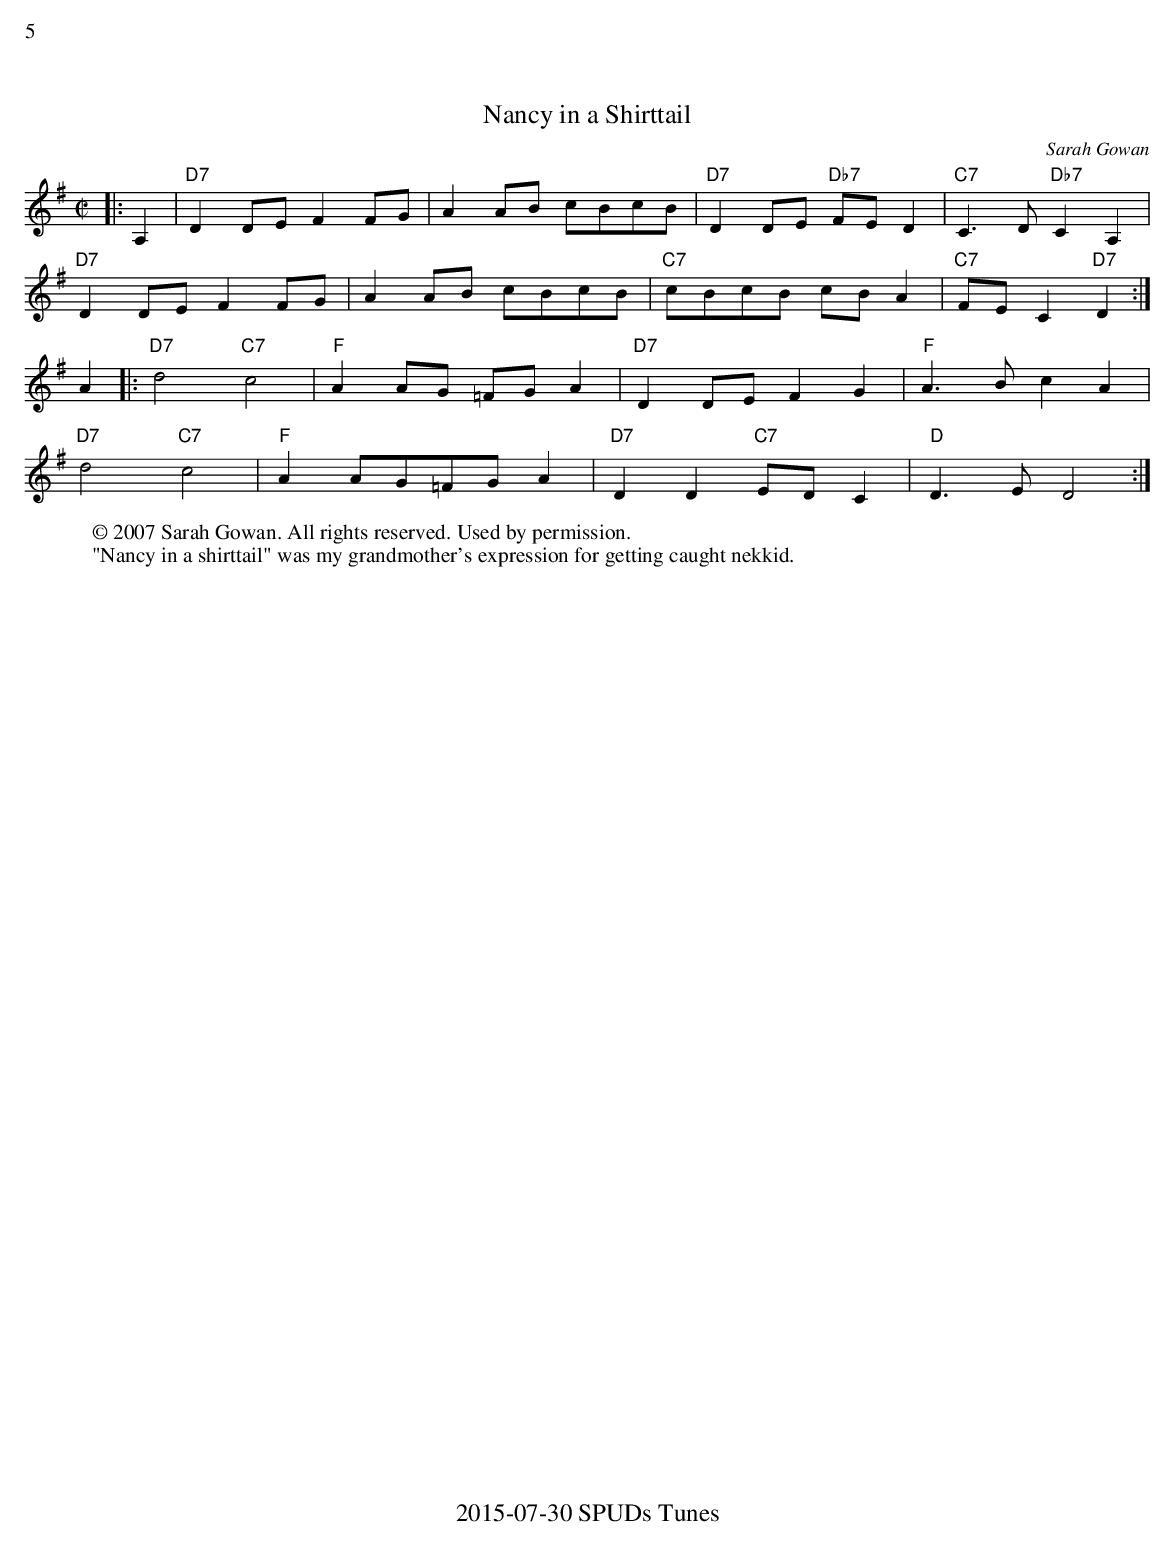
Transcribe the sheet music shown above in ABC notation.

X:1
%%text 5
T:Nancy in a Shirttail
C:Sarah Gowan
M:C|
L:1/8
K:Dmix
|:A,2|"D7"D2DE F2FG|A2AB cBcB|"D7"D2DE"Db7" FED2|"C7"C2>D2"Db7"C2 A,2|
"D7"D2DE F2FG|A2AB cBcB|"C7"cBcB cBA2|"C7"FEC2"D7"D2:|
A2|:"D7"d4"C7"c4|"F"A2 AG =FGA2|"D7"D2 DEF2G2|"F"A2>B2c2A2|
"D7"d4"C7"c4|"F"A2 AG=FGA2|"D7"D2 D2 "C7"EDC2|"D"D2>E2D4:|
W: © 2007 Sarah Gowan. All rights reserved. Used by permission.
W:"Nancy in a shirttail" was my grandmother's expression for getting caught nekkid.
